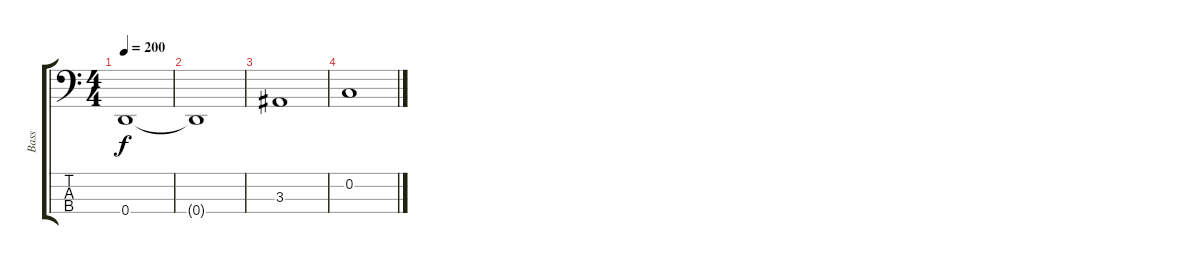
\track ("Bass" "Bass") {instrument electricbassfinger}
\staff {score tabs}
\tuning (F2 C2 G1 D1) {hide}
\ts (4 4)
\tempo 200
\clef f4
\ks c
0.4.1{dy f} |
0.4{t}.1 |
3.3.1 |
0.2.1
